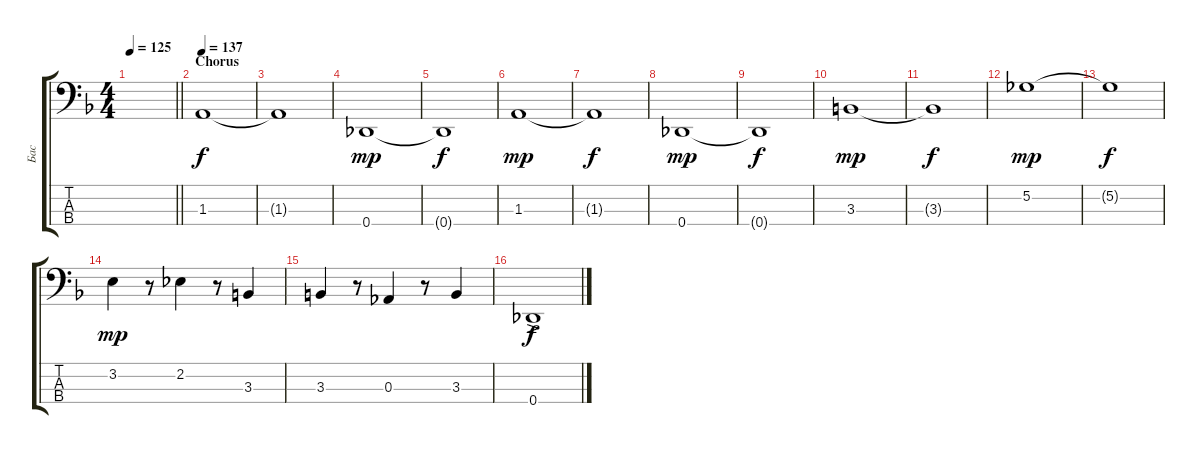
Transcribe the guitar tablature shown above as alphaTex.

\track ("Бас" "Бас") {instrument electricbassfinger}
\staff {score tabs}
\tuning (Gb2 Db2 Ab1 Db1) {hide}
\ts (4 4)
\tempo 125
\clef f4
\barLineRight lightlight
\ks dminor
|
\section ("" "Chorus")
\tempo 137
1.3.1 |
1.3{t}.1{dy f} |
0.4.1{dy mp} |
0.4{t}.1{dy f} |
1.3.1{dy mp} |
1.3{t}.1{dy f} |
0.4.1{dy mp} |
0.4{t}.1{dy f} |
3.3.1{dy mp} |
3.3{t}.1{dy f} |
5.2.1{dy mp} |
5.2{t}.1{dy f} |
3.2.4{dy mp} r.8 2.2.4 r.8 3.3.4 |
3.3.4 r.8 0.3.4 r.8 3.3.4 |
0.4{ac}.1{dy f}
